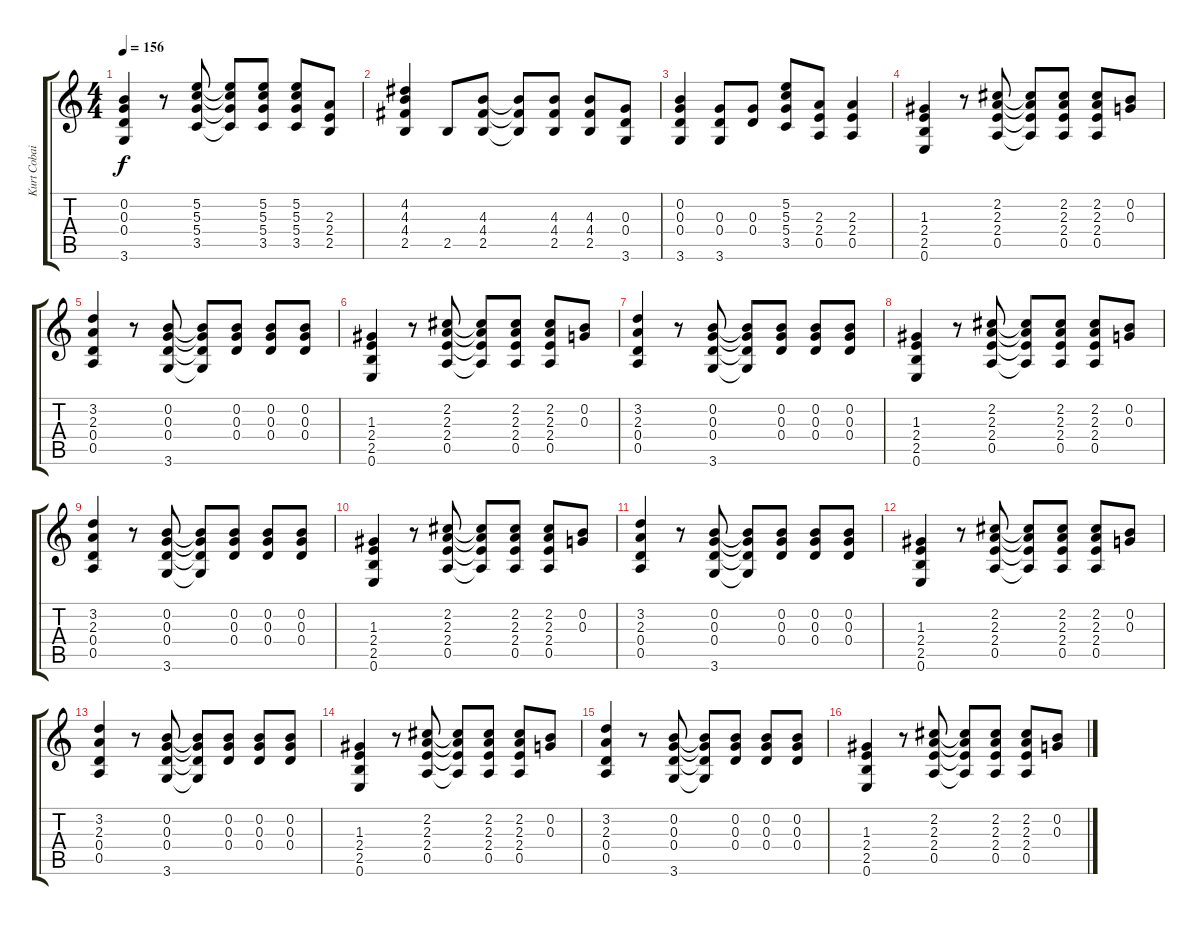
\track ("Kurt Cobain - Guitar" "Kurt Cobai") {instrument distortionguitar}
\staff {score tabs}
\tuning (E4 B3 G3 D3 A2 E2) {hide}
\ts (4 4)
\tempo 156
\clef g2
\ks c
(0.2 0.3 0.4 3.6).4{dy f} r.8 (5.2 5.3 5.4 3.5).8 (5.2{t} 5.3{t} 5.4{t} 3.5{t}).8 (5.2 5.3 5.4 3.5).8 (5.2 5.3 5.4 3.5).8 (2.3 2.4 2.5).8 |
(4.2 4.3 4.4 2.5).4 2.5.8 (4.3 4.4 2.5).8 (4.3{t} 4.4{t} 2.5{t}).8 (4.3 4.4 2.5).8 (4.3 4.4 2.5).8 (0.3 0.4 3.6).8 |
(0.2 0.3 0.4 3.6).4 (0.3 0.4 3.6).8 (0.3 0.4).8 (5.2 5.3 5.4 3.5).8 (2.3 2.4 0.5).8 (2.3 2.4 0.5).4 |
(1.3 2.4 2.5 0.6).4 r.8 (2.2 2.3 2.4 0.5).8 (2.2{t} 2.3{t} 2.4{t} 0.5{t}).8 (2.2 2.3 2.4 0.5).8 (2.2 2.3 2.4 0.5).8 (0.2 0.3).8 |
(3.2 2.3 0.4 0.5).4 r.8 (0.2 0.3 0.4 3.6).8 (0.2{t} 0.3{t} 0.4{t} 3.6{t}).8 (0.2 0.3 0.4).8 (0.2 0.3 0.4).8 (0.2 0.3 0.4).8 |
(1.3 2.4 2.5 0.6).4 r.8 (2.2 2.3 2.4 0.5).8 (2.2{t} 2.3{t} 2.4{t} 0.5{t}).8 (2.2 2.3 2.4 0.5).8 (2.2 2.3 2.4 0.5).8 (0.2 0.3).8 |
(3.2 2.3 0.4 0.5).4 r.8 (0.2 0.3 0.4 3.6).8 (0.2{t} 0.3{t} 0.4{t} 3.6{t}).8 (0.2 0.3 0.4).8 (0.2 0.3 0.4).8 (0.2 0.3 0.4).8 |
(1.3 2.4 2.5 0.6).4 r.8 (2.2 2.3 2.4 0.5).8 (2.2{t} 2.3{t} 2.4{t} 0.5{t}).8 (2.2 2.3 2.4 0.5).8 (2.2 2.3 2.4 0.5).8 (0.2 0.3).8 |
(3.2 2.3 0.4 0.5).4 r.8 (0.2 0.3 0.4 3.6).8 (0.2{t} 0.3{t} 0.4{t} 3.6{t}).8 (0.2 0.3 0.4).8 (0.2 0.3 0.4).8 (0.2 0.3 0.4).8 |
(1.3 2.4 2.5 0.6).4 r.8 (2.2 2.3 2.4 0.5).8 (2.2{t} 2.3{t} 2.4{t} 0.5{t}).8 (2.2 2.3 2.4 0.5).8 (2.2 2.3 2.4 0.5).8 (0.2 0.3).8 |
(3.2 2.3 0.4 0.5).4 r.8 (0.2 0.3 0.4 3.6).8 (0.2{t} 0.3{t} 0.4{t} 3.6{t}).8 (0.2 0.3 0.4).8 (0.2 0.3 0.4).8 (0.2 0.3 0.4).8 |
(1.3 2.4 2.5 0.6).4 r.8 (2.2 2.3 2.4 0.5).8 (2.2{t} 2.3{t} 2.4{t} 0.5{t}).8 (2.2 2.3 2.4 0.5).8 (2.2 2.3 2.4 0.5).8 (0.2 0.3).8 |
(3.2 2.3 0.4 0.5).4 r.8 (0.2 0.3 0.4 3.6).8 (0.2{t} 0.3{t} 0.4{t} 3.6{t}).8 (0.2 0.3 0.4).8 (0.2 0.3 0.4).8 (0.2 0.3 0.4).8 |
(1.3 2.4 2.5 0.6).4 r.8 (2.2 2.3 2.4 0.5).8 (2.2{t} 2.3{t} 2.4{t} 0.5{t}).8 (2.2 2.3 2.4 0.5).8 (2.2 2.3 2.4 0.5).8 (0.2 0.3).8 |
(3.2 2.3 0.4 0.5).4 r.8 (0.2 0.3 0.4 3.6).8 (0.2{t} 0.3{t} 0.4{t} 3.6{t}).8 (0.2 0.3 0.4).8 (0.2 0.3 0.4).8 (0.2 0.3 0.4).8 |
(1.3 2.4 2.5 0.6).4 r.8 (2.2 2.3 2.4 0.5).8 (2.2{t} 2.3{t} 2.4{t} 0.5{t}).8 (2.2 2.3 2.4 0.5).8 (2.2 2.3 2.4 0.5).8 (0.2 0.3).8
